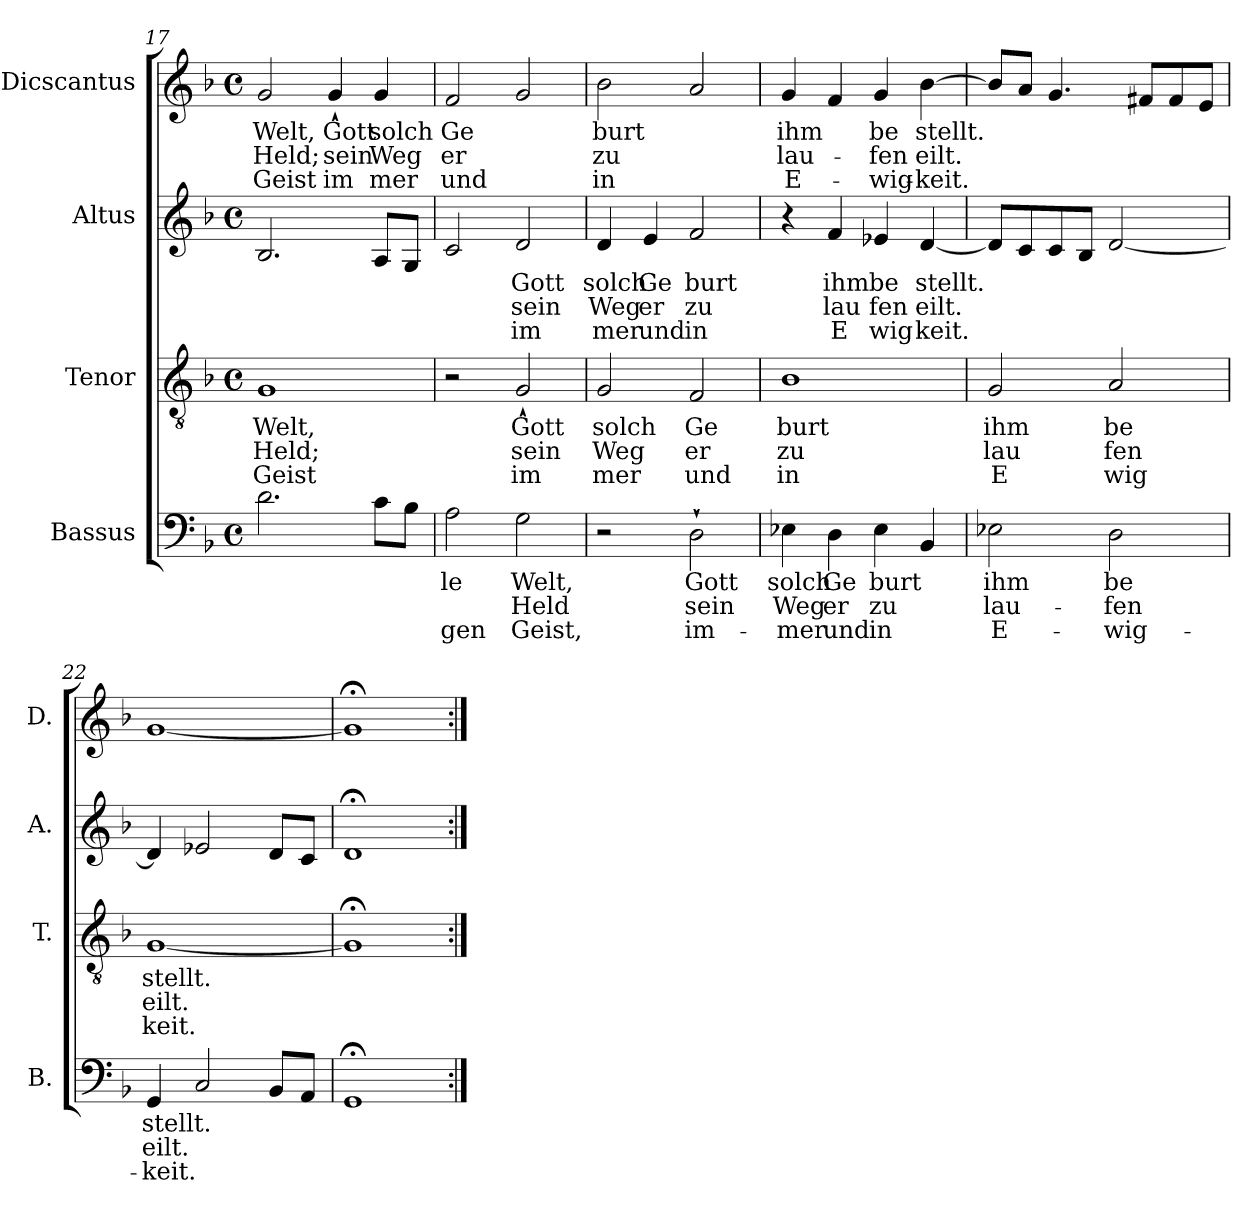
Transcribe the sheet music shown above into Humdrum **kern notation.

**kern	**text	**text	**text	**kern	**text	**text	**text	**kern	**text	**text	**text	**kern	**text	**text	**text
*part4	*part4	*part4	*part4	*part3	*part3	*part3	*part3	*part2	*part2	*part2	*part2	*part1	*part1	*part1	*part1
*staff4	*staff4	*staff4	*staff4	*staff3	*staff3	*staff3	*staff3	*staff2	*staff2	*staff2	*staff2	*staff1	*staff1	*staff1	*staff1
*I"Bassus	*	*	*	*I"Tenor	*	*	*	*I"Altus	*	*	*	*I"Dicscantus	*	*	*
*I'B.	*	*	*	*I'T.	*	*	*	*I'A.	*	*	*	*I'D.	*	*	*
*clefF4	*	*	*	*clefGv2	*	*	*	*clefG2	*	*	*	*clefG2	*	*	*
*k[b-]	*	*	*	*k[b-]	*	*	*	*k[b-]	*	*	*	*k[b-]	*	*	*
*F:	*	*	*	*F:	*	*	*	*F:	*	*	*	*F:	*	*	*
*M4/4	*	*	*	*M4/4	*	*	*	*M4/4	*	*	*	*M4/4	*	*	*
*met(c)	*	*	*	*met(c)	*	*	*	*met(c)	*	*	*	*met(c)	*	*	*
=17	=17	=17	=17	=17	=17	=17	=17	=17	=17	=17	=17	=17	=17	=17	=17
!	!	!	!	!	!LO:LY:b:cj	!LO:LY:b:cj	!LO:LY:b:cj	!	!	!	!	!	!LO:LY:b:cj	!LO:LY:b:cj	!LO:LY:b:cj
2.d\	.	.	.	1G	Welt,	Held;	Geist	2.B-/	.	.	.	2g/	Welt,	Held;	Geist
!	!	!	!	!	!	!	!	!	!	!	!	!	!LO:LY:b:cj	!LO:LY:b:cj	!LO:LY:b:cj
.	.	.	.	.	.	.	.	.	.	.	.	4g`</	Gott	sein	im
!	!	!	!	!	!	!	!	!	!	!	!	!	!LO:LY:b:cj	!LO:LY:b:cj	!LO:LY:b:cj
8c\L	.	.	.	.	.	.	.	8A/L	.	.	.	4g/	solch	Weg	mer
8B-\J	.	.	.	.	.	.	.	8G/J	.	.	.	.	.	.	.
!!LO:LB:g=z
=18	=18	=18	=18	=18	=18	=18	=18	=18	=18	=18	=18	=18	=18	=18	=18
!	!LO:LY:b:cj	!	!LO:LY:b:cj	!	!	!	!	!	!	!	!	!	!LO:LY:b	!LO:LY:b:cj	!LO:LY:b
2A\	le	.	gen	2r	.	.	.	2c/	.	.	.	2f/	Ge	er	und
!	!LO:LY:b:cj	!LO:LY:b:cj	!LO:LY:b:cj	!	!LO:LY:b:cj	!LO:LY:b:cj	!LO:LY:b:cj	!	!LO:LY:b:cj	!LO:LY:b:cj	!LO:LY:b:cj	!	!	!	!
2G\	Welt,	Held	Geist,	2G`>/	Gott	sein	im	2d/	Gott	sein	im	2g/	.	.	.
=19	=19	=19	=19	=19	=19	=19	=19	=19	=19	=19	=19	=19	=19	=19	=19
!	!	!	!	!	!LO:LY:b:cj	!LO:LY:b:cj	!LO:LY:b:cj	!	!LO:LY:b:cj	!LO:LY:b:cj	!LO:LY:b:cj	!	!LO:LY:b	!LO:LY:b:cj	!LO:LY:b:cj
2r	.	.	.	2G/	solch	Weg	mer	4d/	solch	Weg	mer	2b-\	burt	zu	in
!	!	!	!	!	!	!	!	!	!LO:LY:b:cj	!LO:LY:b:cj	!LO:LY:b:cj	!	!	!	!
.	.	.	.	.	.	.	.	4e/	Ge	er	und	.	.	.	.
!	!LO:LY:b:cj	!LO:LY:b:cj	!LO:LY:b:cj	!	!LO:LY:b:cj	!LO:LY:b:cj	!LO:LY:b:cj	!	!LO:LY:b:cj	!LO:LY:b:cj	!LO:LY:b:cj	!	!	!	!
2D`<\	Gott	sein	im-	2F/	Ge	er	und	2f/	burt	zu	in	2a/	.	.	.
=20	=20	=20	=20	=20	=20	=20	=20	=20	=20	=20	=20	=20	=20	=20	=20
!	!LO:LY:b:cj	!LO:LY:b:cj	!LO:LY:b:cj	!	!LO:LY:b:cj	!LO:LY:b:cj	!LO:LY:b:cj	!	!	!	!	!	!LO:LY:b	!LO:LY:b	!LO:LY:b:cj
4E-X\	-solch	Weg	mer	1B-	burt	zu	in	4r	.	.	.	4g/	ihm	lau-	-E-
!	!LO:LY:b:cj	!LO:LY:b:cj	!LO:LY:b:cj	!	!	!	!	!	!LO:LY:b:cj	!LO:LY:b:cj	!LO:LY:b:cj	!	!	!	!
4D\	Ge	er	und	.	.	.	.	4f/	ihm	lau	E	4f/	.	.	.
!	!LO:LY:b	!LO:LY:b:cj	!LO:LY:b:cj	!	!	!	!	!	!LO:LY:b:cj	!LO:LY:b:cj	!LO:LY:b:cj	!	!LO:LY:b:cj	!LO:LY:b:cj	!LO:LY:b:cj
4E-\	burt	zu	in	.	.	.	.	4e-X/	be	fen	wig	4g/	-be	fen	wig-
!	!	!	!	!	!	!	!	!	!LO:LY:b	!LO:LY:b	!LO:LY:b	!	!LO:LY:b	!LO:LY:b	!LO:LY:b
4BB-/	.	.	.	.	.	.	.	[<4d/	stellt.	eilt.	keit.	[>4b-\	-stellt.	eilt.	keit.
=21	=21	=21	=21	=21	=21	=21	=21	=21	=21	=21	=21	=21	=21	=21	=21
!	!LO:LY:b:cj	!LO:LY:b:cj	!LO:LY:b:cj	!	!LO:LY:b:cj	!LO:LY:b:cj	!LO:LY:b:cj	!	!	!	!	!	!	!	!
2E-X\	ihm	lau-	-E-	2G/	ihm	lau	E	8d/L]	.	.	.	8b-/L]	.	.	.
.	.	.	.	.	.	.	.	8c/	.	.	.	8a/J	.	.	.
.	.	.	.	.	.	.	.	8c/	.	.	.	4.g/	.	.	.
.	.	.	.	.	.	.	.	8B-/J	.	.	.	.	.	.	.
!	!LO:LY:b:cj	!LO:LY:b:cj	!LO:LY:b:cj	!	!LO:LY:b:cj	!LO:LY:b:cj	!LO:LY:b:cj	!	!	!	!	!	!	!	!
2D\	-be	fen	wig-	2A/	be	fen	wig	[<2d/	.	.	.	.	.	.	.
.	.	.	.	.	.	.	.	.	.	.	.	8f#X/L	.	.	.
.	.	.	.	.	.	.	.	.	.	.	.	8f#/	.	.	.
.	.	.	.	.	.	.	.	.	.	.	.	8e/J	.	.	.
=22	=22	=22	=22	=22	=22	=22	=22	=22	=22	=22	=22	=22	=22	=22	=22
!	!LO:LY:b	!LO:LY:b	!LO:LY:b	!	!LO:LY:b	!LO:LY:b	!LO:LY:b	!	!	!	!	!	!	!	!
4GG/	-stellt.	eilt.	keit.	[<1G	stellt.	eilt.	keit.	4d/]	.	.	.	[<1g	.	.	.
2C/	.	.	.	.	.	.	.	2e-X/	.	.	.	.	.	.	.
8BB-/L	.	.	.	.	.	.	.	8d/L	.	.	.	.	.	.	.
8AA/J	.	.	.	.	.	.	.	8c/J	.	.	.	.	.	.	.
=23	=23	=23	=23	=23	=23	=23	=23	=23	=23	=23	=23	=23	=23	=23	=23
1GG;<	.	.	.	1G;<]	.	.	.	1d;<	.	.	.	1g;<]	.	.	.
=:|!	=:|!	=:|!	=:|!	=:|!	=:|!	=:|!	=:|!	=:|!	=:|!	=:|!	=:|!	=:|!	=:|!	=:|!	=:|!
*-	*-	*-	*-	*-	*-	*-	*-	*-	*-	*-	*-	*-	*-	*-	*-
